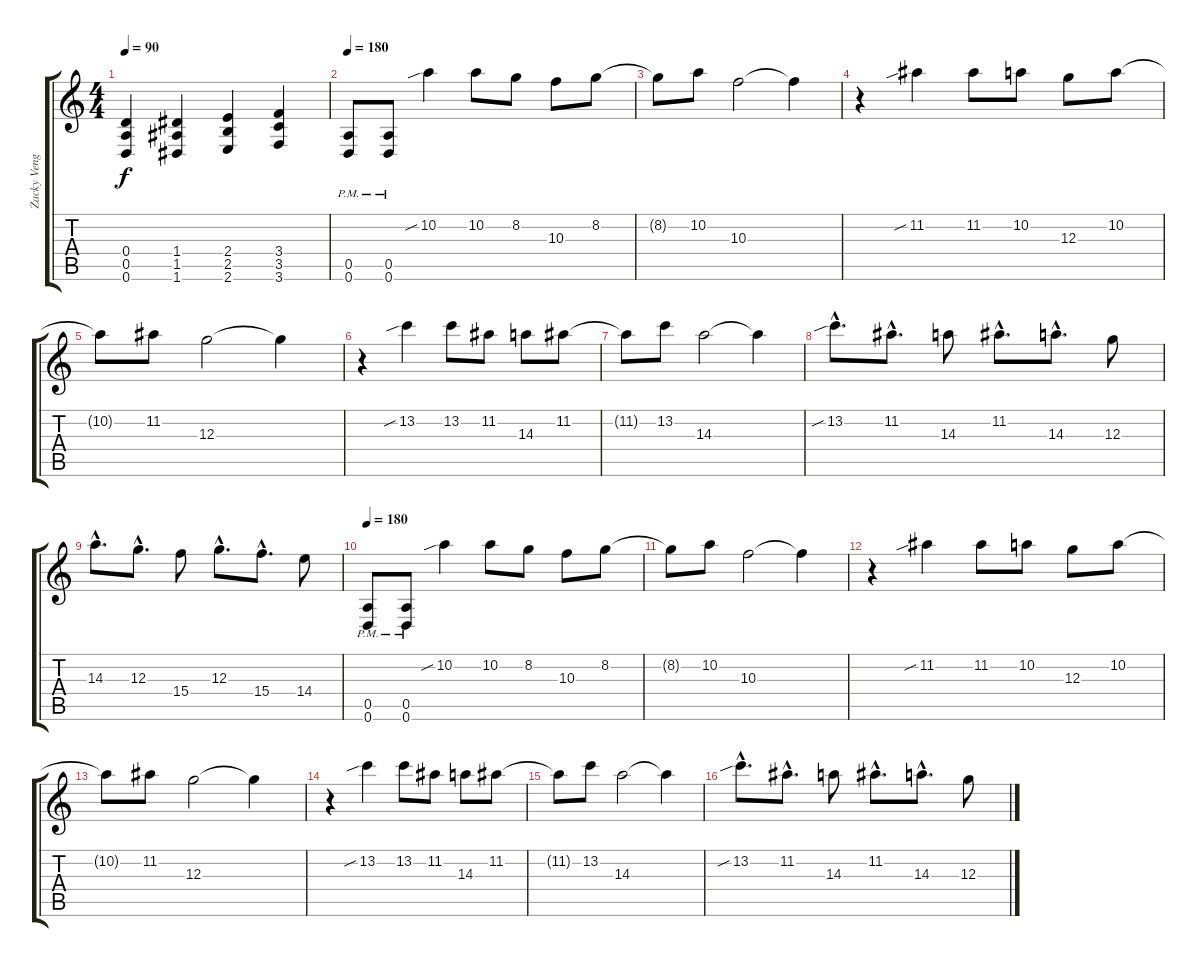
\track ("Zacky Vengeance" "Zacky Veng") {instrument distortionguitar}
\staff {score tabs}
\tuning (E4 B3 G3 D3 A2 D2) {hide}
\ts (4 4)
\tempo 90
\clef g2
\ks c
(0.4 0.5 0.6).4{dy f} (1.4 1.5 1.6).4 (2.4 2.5 2.6).4 (3.4 3.5 3.6).4 |
\tempo 180
(0.5{pm} 0.6{pm}).8 (0.5{pm} 0.6{pm}).8 10.2{sib}.4 10.2.8 8.2.8 10.3.8 8.2.8 |
8.2{t}.8 10.2.8 10.3.2 10.3{t}.4 |
r.4 11.2{sib}.4 11.2.8 10.2.8 12.3.8 10.2.8 |
10.2{t}.8 11.2.8 12.3.2 12.3{t}.4 |
r.4 13.2{sib}.4 13.2.8 11.2.8 14.3.8 11.2.8 |
11.2{t}.8 13.2.8 14.3.2 14.3{t}.4 |
13.2{sib hac}.8{d} 11.2{hac}.8{d} 14.3.8 11.2{hac}.8{d} 14.3{hac}.8{d} 12.3.8 |
14.3{hac}.8{d} 12.3{hac}.8{d} 15.4.8 12.3{hac}.8{d} 15.4{hac}.8{d} 14.4.8 |
\tempo 180
(0.5{pm} 0.6{pm}).8 (0.5{pm} 0.6{pm}).8 10.2{sib}.4 10.2.8 8.2.8 10.3.8 8.2.8 |
8.2{t}.8 10.2.8 10.3.2 10.3{t}.4 |
r.4 11.2{sib}.4 11.2.8 10.2.8 12.3.8 10.2.8 |
10.2{t}.8 11.2.8 12.3.2 12.3{t}.4 |
r.4 13.2{sib}.4 13.2.8 11.2.8 14.3.8 11.2.8 |
11.2{t}.8 13.2.8 14.3.2 14.3{t}.4 |
13.2{sib hac}.8{d} 11.2{hac}.8{d} 14.3.8 11.2{hac}.8{d} 14.3{hac}.8{d} 12.3.8
